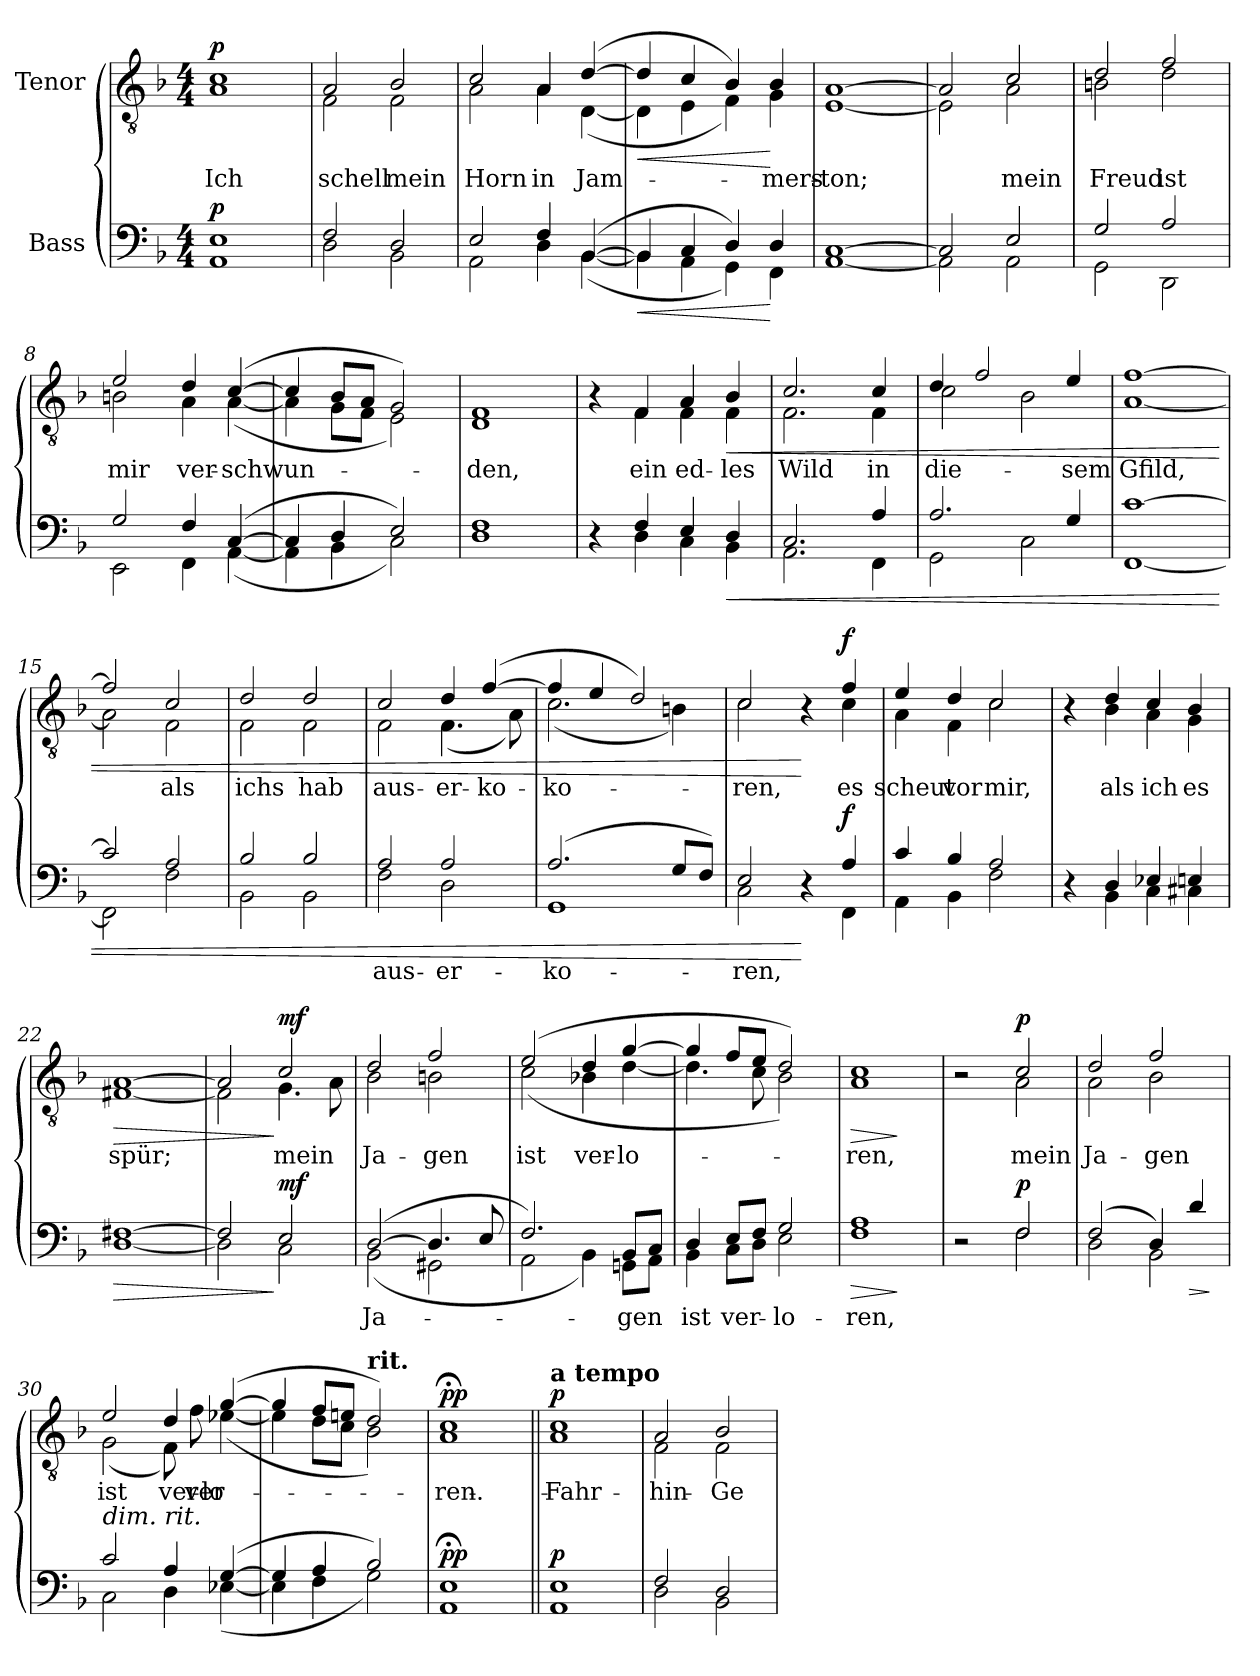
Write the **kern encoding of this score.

**kern	**text	**dynam	**kern	**text	**dynam
*part2	*part2	*part2	*part1	*part1	*part1
*staff2	*staff2	*staff2	*staff1	*staff1	*staff1
*I"Bass	*	*	*I"Tenor	*	*
*clefF4	*	*	*clefGv2	*	*
*k[b-]	*	*	*k[b-]	*	*
*M4/4	*	*	*M4/4	*	*
=1	=1	=1	=1	=1	=1
*^	*	*	*	*	*
!	!	!	!	!LO:TX:a:B:t=Moderato	!	!
!	!	!	!LO:DY:a	!	!LO:LY:b	!LO:DY:a
*	*	*	*	*^	*	*
1E	1AA	.	p	1c	1A	Ich	p
=2	=2	=2	=2	=2	=2	=2	=2
!	!	!	!	!	!	!LO:LY:b	!
2F/	2D\	.	.	2A/	2F\	schell	.
!	!	!	!	!	!	!LO:LY:b	!
2D/	2BB-\	.	.	2B-/	2F\	mein	.
=3	=3	=3	=3	=3	=3	=3	=3
!	!	!	!	!	!	!LO:LY:b	!
2E/	2AA\	.	.	2c/	2A\	Horn	.
!	!	!	!	!	!	!LO:LY:b	!
4F/	4D\	.	.	4A/	4A\	in	.
!	!	!	!	!	!	!LO:LY:b	!
([4BB-/	([4BB-\	.	.	([4d/	([4D\	Jam-	.
=4	=4	=4	=4	=4	=4	=4	=4
!	!	!	!LO:HP:b	!	!	!	!LO:HP:b
4BB-/]	4BB-\]	.	<	4d/]	4D\]	.	<
4C/	4AA\	.	.	4c/	4E\	.	.
4D/)	4GG\)	.	.	4B-/)	4F\)	.	.
!	!	!	!	!	!	!LO:LY:b	!
4D/	4FF\	.	[	4B-/	4G\	-mers-	[
=5	=5	=5	=5	=5	=5	=5	=5
!	!	!	!	!	!	!LO:LY:b	!
[1C	[1AA	.	.	[1A	[1E	-ton;	.
!!LO:LB:g=z	!!
=6	=6	=6	=6	=6	=6	=6	=6
2C/]	2AA\]	.	.	2A/]	2E\]	.	.
!	!	!	!	!	!	!LO:LY:b	!
2E/	2AA\	.	.	2c/	2A\	mein	.
=7	=7	=7	=7	=7	=7	=7	=7
!	!	!	!	!	!	!LO:LY:b	!
2G/	2GG\	.	.	2d/	2Bn\	Freud	.
!	!	!	!	!	!	!LO:LY:b	!
2A/	2DD\	.	.	2f/	2d\	ist	.
=8	=8	=8	=8	=8	=8	=8	=8
!	!	!	!	!	!	!LO:LY:b	!
2G/	2EE\	.	.	2e/	2Bn\	mir	.
!	!	!	!	!	!	!LO:LY:b	!
4F/	4FF\	.	.	4d/	4A\	ver-	.
!	!	!	!	!	!	!LO:LY:b	!
([4C/	([4AA\	.	.	([4c/	([4A\	-schwun-	.
=9	=9	=9	=9	=9	=9	=9	=9
4C/]	4AA\]	.	.	4c/]	4A\]	.	.
4D/	4BB-\	.	.	8B-/L	8G\L	.	.
.	.	.	.	8A/J	8F\J	.	.
2E/)	2C\)	.	.	2G/)	2E\)	.	.
=10	=10	=10	=10	=10	=10	=10	=10
!	!	!	!	!	!	!LO:LY:b	!
1F	1D	.	.	1F	1D	-den,	.
!!LO:LB:g=z	!!
=11	=11	=11	=11	=11	=11	=11	=11
4r	4ryy	.	.	4r	4ryy	.	.
!	!	!	!	!	!	!LO:LY:b	!
4F/	4D\	.	.	4F/	4F\	ein	.
!	!	!	!	!	!	!LO:LY:b	!
4E/	4C\	.	.	4A/	4F\	ed-	.
!	!	!	!LO:HP:b	!	!	!LO:LY:b	!LO:HP:b
4D/	4BB-\	.	<	4B-/	4F\	-les	<
=12	=12	=12	=12	=12	=12	=12	=12
!	!	!	!	!	!	!LO:LY:b	!
2.C/	2.AA\	.	.	2.c/	2.F\	Wild	.
!	!	!	!	!	!	!LO:LY:b	!
4A/	4FF\	.	.	4c/	4F\	in	.
=13	=13	=13	=13	=13	=13	=13	=13
!	!	!	!	!	!	!LO:LY:b	!
2.A/	2GG\	.	.	4d/	2c\	die-	.
.	.	.	.	2f/	.	.	.
.	2C\	.	.	.	2B-\	.	.
!	!	!	!	!	!	!LO:LY:b	!
4G/	.	.	.	4e/	.	-sem	.
=14	=14	=14	=14	=14	=14	=14	=14
!	!	!	!	!	!	!LO:LY:b	!
[1c	[1FF	.	.	[1f	[1A	Gfild,	.
=15	=15	=15	=15	=15	=15	=15	=15
2c/]	2FF\]	.	.	2f/]	2A\]	.	.
!	!	!	!	!	!	!LO:LY:b	!
2A/	2F\	.	.	2c/	2F\	als	.
=16	=16	=16	=16	=16	=16	=16	=16
!	!	!	!	!	!	!LO:LY:b	!
2B-/	2BB-\	.	.	2d/	2F\	ichs	.
!	!	!	!	!	!	!LO:LY:b	!
2B-/	2BB-\	.	.	2d/	2F\	hab	.
=17	=17	=17	=17	=17	=17	=17	=17
!	!	!LO:LY:b	!	!	!	!LO:LY:b	!
!	!	!	!	!	!	!LO:LY:b	!
2A/	2F\	aus-	.	2c/	2F\	aus-	.
!	!	!LO:LY:b	!	!	!	!LO:LY:b	!
!	!	!	!	!	!	!LO:LY:b	!
2A/	2D\	-er-	.	4d/	(4.F\	-er-	.
!	!	!	!	!	!	!LO:LY:b	!
.	.	.	.	([4f/	.	-ko-	.
.	.	.	.	.	8A\)	.	.
!!LO:LB:g=z	!!
=18	=18	=18	=18	=18	=18	=18	=18
!	!	!LO:LY:b	!	!	!	!LO:LY:b	!
(2.A/	1GG	-ko-	.	4f/]	(2.c\	-ko-	.
.	.	.	.	4e/	.	.	.
.	.	.	.	2d/)	.	.	.
8G/L	.	.	.	.	4Bn\)	.	.
8F/J)	.	.	.	.	.	.	.
=19	=19	=19	=19	=19	=19	=19	=19
!	!	!LO:LY:b	!	!	!	!LO:LY:b	!
!	!	!	!	!	!	!LO:LY:b	!
2E/	2C\	-ren,	.	2c/	2c\	-ren,	.
4r	4ryy	.	[	4r	4ryy	.	[
!	!	!	!LO:DY:a	!	!	!LO:LY:b	!LO:DY:a
4A/	4FF\	.	f	4f/	4c\	es	f
=20	=20	=20	=20	=20	=20	=20	=20
!	!	!	!	!	!	!LO:LY:b	!
4c/	4AA\	.	.	4e/	4A\	scheut	.
!	!	!	!	!	!	!LO:LY:b	!
4B-/	4BB-\	.	.	4d/	4F\	vor	.
!	!	!	!	!	!	!LO:LY:b	!
2A/	2F\	.	.	2c/	2c\	mir,	.
=21	=21	=21	=21	=21	=21	=21	=21
4r	4ryy	.	.	4r	4ryy	.	.
!	!	!	!	!	!	!LO:LY:b	!
4D/	4BB-\	.	.	4d/	4B-\	als	.
!	!	!	!	!	!	!LO:LY:b	!
4E-X/	4C\	.	.	4c/	4A\	ich	.
!	!	!	!	!	!	!LO:LY:b	!
4En/	4C#X\	.	.	4B-/	4G\	es	.
!!LO:PB:g=z	!!
=22	=22	=22	=22	=22	=22	=22	=22
!	!	!	!LO:HP:b	!	!	!LO:LY:b	!LO:HP:b
[1F#X	[1D	.	>	[1A	[1F#X	spür;	>
=23	=23	=23	=23	=23	=23	=23	=23
2F#/]	2D\]	.	.	2A/]	2F#\]	.	.
!	!	!	!LO:DY:n=1:a	!	!	!LO:LY:b	!LO:DY:n=1:a
2E/	2C\	.	] mf	2c/	4.G\	mein	] mf
.	.	.	.	.	8A\	.	.
=24	=24	=24	=24	=24	=24	=24	=24
!	!	!LO:LY:b	!	!	!	!LO:LY:b	!
([2D/	(2BB-\	Ja-	.	2d/	2B-\	Ja-	.
!	!	!	!	!	!	!LO:LY:b	!
4.D/]	2GG#X\	.	.	2f/	2Bn\	-gen	.
8E/	.	.	.	.	.	.	.
=25	=25	=25	=25	=25	=25	=25	=25
!	!	!	!	!	!	!LO:LY:b	!
2.F/)	2AA\	.	.	(2e/	(2c\	ist	.
!	!	!	!	!	!	!LO:LY:b	!
.	4BB-\)	.	.	4d/	4B-X\	ver-	.
!	!	!LO:LY:b	!	!	!	!LO:LY:b	!
8BB-/L	8GGn\L	-gen	.	[4g/	[4d\	-lo-	.
8C/J	8AA\J	.	.	.	.	.	.
=26	=26	=26	=26	=26	=26	=26	=26
!	!	!LO:LY:b	!	!	!	!	!
4D/	4BB-\	ist	.	4g/]	4.d\]	.	.
!	!	!LO:LY:b	!	!	!	!	!
8E/L	8C\L	ver-	.	8f/L	.	.	.
8F/J	8D\J	.	.	8e/J	8c\	.	.
!	!	!LO:LY:b	!	!	!	!	!
2G/	2E\	-lo-	.	2d/)	2B-\)	.	.
=27	=27	=27	=27	=27	=27	=27	=27
!	!	!LO:LY:b	!LO:HP:b	!	!	!LO:LY:b	!LO:HP:b
1A	1F	-ren,	>	1c	1A	-ren,	>
*v	*v	*	*	*	*	*	*
*	*	*	*v	*v	*	*
.	.	]	.	.	]
!!LO:LB:g=z
=28	=28	=28	=28	=28	=28
*^	*	*	*^	*	*
2r	2ryy	.	.	2r	2ryy	.	.
!	!	!	!LO:DY:a	!	!	!LO:LY:b	!LO:DY:a
2F/	2F\	.	p	2c/	2A\	mein	p
=29	=29	=29	=29	=29	=29	=29	=29
!	!	!	!	!	!	!LO:LY:b	!
(2F/	2D\	.	.	2d/	2A\	Ja-	.
!	!	!	!	!	!	!LO:LY:b	!
4D/)	2BB-\	.	.	2f/	2B-\	-gen	.
!	!	!	!LO:HP:b	!	!	!	!
4d/	.	.	>	.	.	.	.
*v	*v	*	*	*	*	*	*
*	*	*	*v	*v	*	*
.	.	]	.	.	.
=30	=30	=30	=30	=30	=30
*^	*	*	*	*	*
!	!	!	!	!LO:TX:a:i:t=dim.  rit.	!	!
!LO:TX:a:i:t=dim.  rit.	!	!	!	!	!	!
!	!	!	!	!	!LO:LY:b	!
*	*	*	*	*^	*	*
2c/	2C\	.	.	2e/	(2G\	ist	.
!	!	!	!	!	!	!LO:LY:b	!
4A/	4D\	.	.	4d/	8F\)	ver-	.
!	!	!	!	!	!	!LO:LY:b	!
.	.	.	.	.	8f\	ver -	.
!	!	!	!	!	!	!LO:LY:b	!
([4G/	([4E-X\	.	.	([4g/	([4e-X\	-lo-	.
=31	=31	=31	=31	=31	=31	=31	=31
4G/]	4E-\]	.	.	4g/]	4e-\]	.	.
4A/	4F\	.	.	8f/L	8d\L	.	.
.	.	.	.	8en/J	8c\J	.	.
!	!	!	!	!LO:TX:a:B:t=rit.	!	!	!
2B-/)	2G\)	.	.	2d/)	2B-\)	.	.
=32	=32	=32	=32	=32	=32	=32	=32
!	!	!	!LO:DY:a	!	!	!LO:LY:b	!LO:DY:a
1E;<	1AA	.	pp	1c;<	1A	-ren.	pp
!!LO:LB:g=z	!!
=33||	=33||	=33||	=33||	=33||	=33||	=33||	=33||
!	!	!	!	!LO:TX:a:B:t=a tempo	!	!	!
!	!	!	!LO:DY:a	!	!	!LO:LY:b	!LO:DY:a
1E	1AA	.	p	1c	1A	Fahr	p
=34	=34	=34	=34	=34	=34	=34	=34
!	!	!	!	!	!	!LO:LY:b	!
2F/	2D\	.	.	2A/	2F\	hin	.
!	!	!	!	!	!	!LO:LY:b	!
2D/	2BB-\	.	.	2B-/	2F\	Ge-	.
*v	*v	*	*	*	*	*	*
*	*	*	*v	*v	*	*
=	=	=	=	=	=
*-	*-	*-	*-	*-	*-
